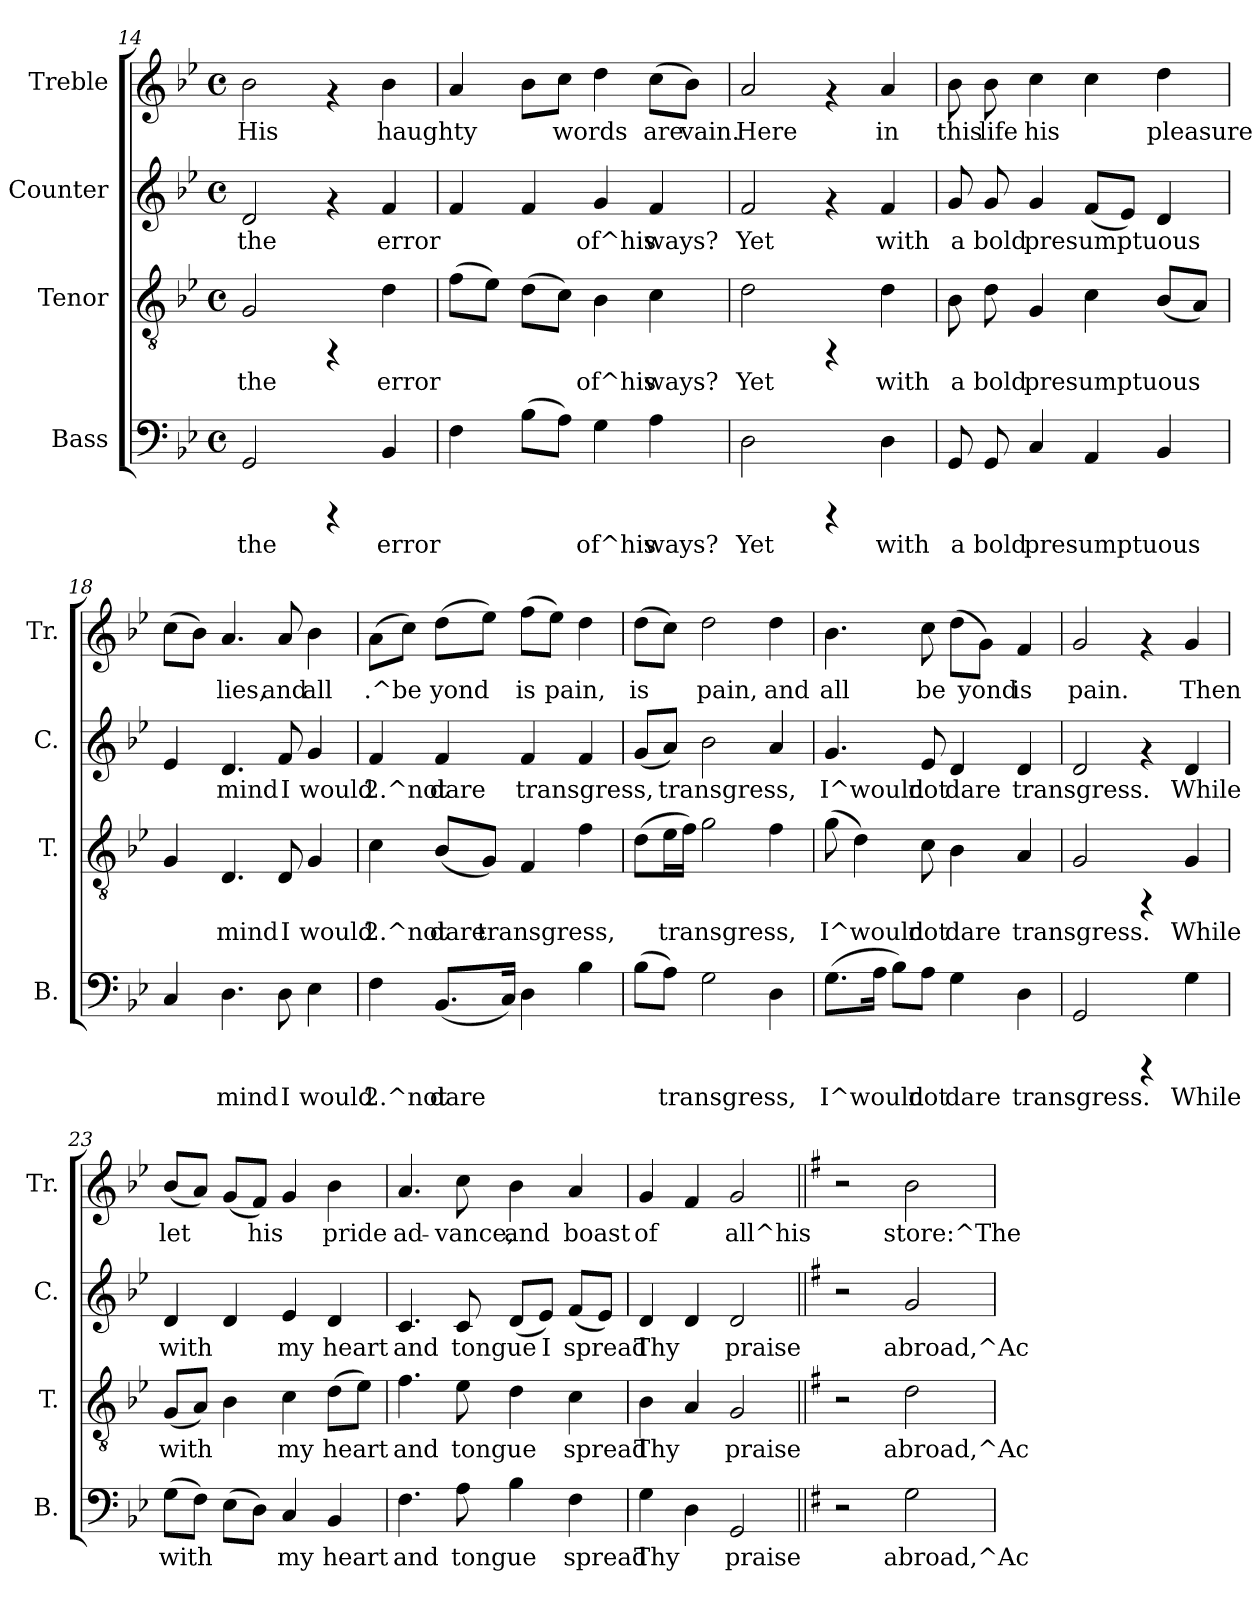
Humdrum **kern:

**kern	**text	**kern	**text	**kern	**text	**kern	**text
*part4	*part4	*part3	*part3	*part2	*part2	*part1	*part1
*staff4	*staff4	*staff3	*staff3	*staff2	*staff2	*staff1	*staff1
*I"Bass	*	*I"Tenor	*	*I"Counter	*	*I"Treble	*
*I'B.	*	*I'T.	*	*I'C.	*	*I'Tr.	*
*clefF4	*	*clefGv2	*	*clefG2	*	*clefG2	*
*k[b-e-]	*	*k[b-e-]	*	*k[b-e-]	*	*k[b-e-]	*
*B-:	*	*B-:	*	*B-:	*	*B-:	*
*M4/4	*	*M4/4	*	*M4/4	*	*M4/4	*
*met(c)	*	*met(c)	*	*met(c)	*	*met(c)	*
=14	=14	=14	=14	=14	=14	=14	=14
!	!LO:LY:a:rj	!	!LO:LY:a:rj	!	!LO:LY:b:rj	!	!LO:LY:b:rj
2GG/	the	2G/	the	2d/	the	2b-\	His
4rCCC	.	4rFF	.	4rf	.	4rf	.
!	!LO:LY:a:rj	!	!LO:LY:a:rj	!	!LO:LY:b:rj	!	!LO:LY:b:rj
4BB-/	error	4d\	error	4f/	error	4b-\	haughty
=15	=15	=15	=15	=15	=15	=15	=15
!	!LO:LY:a:rj	!	!LO:LY:a:rj	!	!LO:LY:b:rj	!	!LO:LY:b:rj
4F\	.	(>8f\L	.	4f/	.	4a>/	.
!	!	!	!LO:LY:a:rj	!	!	!	!
.	.	8e-\J)	.	.	.	.	.
!	!LO:LY:a:rj	!	!LO:LY:a:rj	!	!LO:LY:b:rj	!	!LO:LY:b:rj
(>8B-\L	.	(>8d\L	.	4f/	.	8b-\L	.
!	!LO:LY:a:rj	!	!LO:LY:a:rj	!	!	!	!LO:LY:b:rj
8A\J)	.	8c\J)	.	.	.	8cc\J	words
!	!LO:LY:a:rj	!	!LO:LY:a:rj	!	!LO:LY:b:rj	!	!LO:LY:b:rj
4G\	of^his	4B-\	of^his	4g/	of^his	4dd\	.
!	!LO:LY:a:rj	!	!LO:LY:a:rj	!	!LO:LY:b:rj	!	!LO:LY:b:rj
4A\	ways?	4c\	ways?	4f/	ways?	(>8cc\L	are
!	!	!	!	!	!	!	!LO:LY:b:rj
.	.	.	.	.	.	8b-\J)	vain.
=16	=16	=16	=16	=16	=16	=16	=16
!	!LO:LY:a:rj	!	!LO:LY:a:rj	!	!LO:LY:b:rj	!	!LO:LY:b:rj
2D\	Yet	2d\	Yet	2f/	Yet	2a/	Here
4rCCC	.	4rFF	.	4rf	.	4rf	.
!	!LO:LY:a:rj	!	!LO:LY:a:rj	!	!LO:LY:b:rj	!	!LO:LY:b:rj
4D\	with	4d\	with	4f/	with	4a/	in
=17	=17	=17	=17	=17	=17	=17	=17
!	!LO:LY:a:rj	!	!LO:LY:a:rj	!	!LO:LY:b:rj	!	!LO:LY:b:rj
8GG/	a	8B-\	a	8g/	a	8b-\	this
!	!LO:LY:a:rj	!	!LO:LY:a:rj	!	!LO:LY:b:rj	!	!LO:LY:b:rj
8GG/	bold	8d\	bold	8g/	bold	8b-\	life
!	!LO:LY:a:rj	!	!LO:LY:a:rj	!	!LO:LY:b:rj	!	!LO:LY:b:rj
4C/	presumptuous	4G/	presumptuous	4g/	presumptuous	4cc\	his
!	!LO:LY:a:rj	!	!LO:LY:a:rj	!	!LO:LY:b:rj	!	!LO:LY:b:rj
4AA/	.	4c\	.	(<8f/L	.	4cc\	.
!	!	!	!	!	!LO:LY:b:rj	!	!
.	.	.	.	8e-/J)	.	.	.
!	!LO:LY:a:rj	!	!LO:LY:a:rj	!	!LO:LY:b:rj	!	!LO:LY:b:rj
4BB-/	.	(<8B-/L	.	4d/	.	4dd\	pleasure
!	!	!	!LO:LY:a:rj	!	!	!	!
.	.	8A/J)	.	.	.	.	.
=18	=18	=18	=18	=18	=18	=18	=18
!	!LO:LY:a:rj	!	!LO:LY:a:rj	!	!LO:LY:b:rj	!	!LO:LY:b:rj
4C/	.	4G/	.	4e-/	.	(>8cc\L	.
!	!	!	!	!	!	!	!LO:LY:b:rj
.	.	.	.	.	.	8b-\J)	.
!	!LO:LY:a:rj	!	!LO:LY:a:rj	!	!LO:LY:b:rj	!	!LO:LY:b:rj
4.D\	mind	4.D/	mind	4.d/	mind	4.a/	lies,
!	!LO:LY:a:rj	!	!LO:LY:a:rj	!	!LO:LY:b:rj	!	!LO:LY:b:rj
8D\	I	8D/	I	8f/	I	8a/	and
!	!LO:LY:a:rj	!	!LO:LY:a:rj	!	!LO:LY:b:rj	!	!LO:LY:b:rj
4E-\	would	4G/	would	4g/	would	4b-\	all
!!LO:PB:g=z
=19	=19	=19	=19	=19	=19	=19	=19
!	!LO:LY:a:rj	!	!LO:LY:a:rj	!	!LO:LY:b:rj	!	!LO:LY:b:rj
4F\	2.^not	4c\	2.^not	4f/	2.^not	(>8a<\L	.^be-
!	!	!	!	!	!	!	!LO:LY:b:rj
.	.	.	.	.	.	8cc\J)	--
!	!LO:LY:a:rj	!	!LO:LY:a:rj	!	!LO:LY:b:rj	!	!LO:LY:b:rj
(<8.BB-/L	dare	(<8B-/L	dare	4f/	dare	(>8dd\L	-yond
!	!	!	!LO:LY:a:rj	!	!	!	!LO:LY:b:rj
.	.	8G/J)	transgress,	.	.	8ee-\J)	.
!	!LO:LY:a:rj	!	!	!	!	!	!
16C/J)	.	.	.	.	.	.	.
!	!LO:LY:a:rj	!	!LO:LY:a:rj	!	!LO:LY:b:rj	!	!LO:LY:b:rj
4D\	.	4F/	.	4f/	transgress,	(>8ff\L	is
!	!	!	!	!	!	!	!LO:LY:b:rj
.	.	.	.	.	.	8ee-\J)	pain,
!	!LO:LY:a:rj	!	!LO:LY:a:rj	!	!LO:LY:b:rj	!	!LO:LY:b:rj
4B-\	.	4f\	.	4f/	.	4dd\	.
=20	=20	=20	=20	=20	=20	=20	=20
!	!LO:LY:a:rj	!	!LO:LY:a:rj	!	!LO:LY:b:rj	!	!LO:LY:b:rj
(>8B-\L	.	(>8d\L	.	(<8g/L	.	(>8dd\L	is
!	!LO:LY:a:rj	!	!LO:LY:a:rj	!	!LO:LY:b:rj	!	!LO:LY:b:rj
8A\J)	transgress,	16e-\	transgress,	8a/J)	transgress,	8cc\J)	.
!	!	!	!LO:LY:a:rj	!	!	!	!
.	.	16f\J)	.	.	.	.	.
!	!LO:LY:a:rj	!	!LO:LY:a:rj	!	!LO:LY:b:rj	!	!LO:LY:b:rj
2G\	.	2g\	.	2b-\	.	2dd\	pain,
!	!LO:LY:a:rj	!	!LO:LY:a:rj	!	!LO:LY:b:rj	!	!LO:LY:b:rj
4D\	.	4f\	.	4a/	.	4dd\	and
=21	=21	=21	=21	=21	=21	=21	=21
!	!LO:LY:a:rj	!	!LO:LY:a:rj	!	!LO:LY:b:rj	!	!LO:LY:b:rj
(>8.G\L	I^would	(>8g\	I^would	4.g/	I^would	4.b-\	all
!	!	!	!LO:LY:a:rj	!	!	!	!
.	.	4d\)	.	.	.	.	.
!	!LO:LY:a:rj	!	!	!	!	!	!
16A\J	.	.	.	.	.	.	.
!	!LO:LY:a:rj	!	!	!	!	!	!
8B-\L)	.	.	.	.	.	.	.
!	!LO:LY:a:rj	!	!LO:LY:a:rj	!	!LO:LY:b:rj	!	!LO:LY:b:rj
8A\J	not	8c\	not	8e-/	not	8cc\	be-
!	!LO:LY:a:rj	!	!LO:LY:a:rj	!	!LO:LY:b:rj	!	!LO:LY:b:rj
4G\	dare	4B-\	dare	4d/	dare	(>8dd\L	--
!	!	!	!	!	!	!	!LO:LY:b:rj
.	.	.	.	.	.	8g\J)	-yond
!	!LO:LY:a:rj	!	!LO:LY:a:rj	!	!LO:LY:b:rj	!	!LO:LY:b:rj
4D\	transgress.	4A/	transgress.	4d/	transgress.	4f/	is
=22	=22	=22	=22	=22	=22	=22	=22
!	!LO:LY:a:rj	!	!LO:LY:a:rj	!	!LO:LY:b:rj	!	!LO:LY:b:rj
2GG/	.	2G/	.	2d/	.	2g/	pain.
4rCCC	.	4rFF	.	4rf	.	4rf	.
!	!LO:LY:a:rj	!	!LO:LY:a:rj	!	!LO:LY:b:rj	!	!LO:LY:b:rj
4G\	While	4G/	While	4d/	While	4g/	Then
=23	=23	=23	=23	=23	=23	=23	=23
!	!LO:LY:a:rj	!	!LO:LY:a:rj	!	!LO:LY:b:rj	!	!LO:LY:b:rj
(>8G\L	with	(<8G/L	with	4d/	with	(<8b-/L	let
!	!LO:LY:a:rj	!	!LO:LY:a:rj	!	!	!	!LO:LY:b:rj
8F\J)	.	8A/J)	.	.	.	8a/J)	.
!	!LO:LY:a:rj	!	!LO:LY:a:rj	!	!LO:LY:b:rj	!	!LO:LY:b:rj
(>8E-\L	.	4B-\	.	4d/	.	(<8g/L	.
!	!LO:LY:a:rj	!	!	!	!	!	!LO:LY:b:rj
8D\J)	.	.	.	.	.	8f/J)	his
!	!LO:LY:a:rj	!	!LO:LY:a:rj	!	!LO:LY:b:rj	!	!LO:LY:b:rj
4C/	my	4c\	my	4e-/	my	4g/	.
!	!LO:LY:a:rj	!	!LO:LY:a:rj	!	!LO:LY:b:rj	!	!LO:LY:b:rj
4BB-/	heart	(>8d\L	heart	4d/	heart	4b-\	pride
!	!	!	!LO:LY:a:rj	!	!	!	!
.	.	8e-\J)	.	.	.	.	.
=24	=24	=24	=24	=24	=24	=24	=24
!	!LO:LY:a:rj	!	!LO:LY:a:rj	!	!LO:LY:b:rj	!	!LO:LY:b:rj
4.F\	and	4.f\	and	4.c/	and	4.a/	ad-
!	!LO:LY:a:rj	!	!LO:LY:a:rj	!	!LO:LY:b:rj	!	!LO:LY:b:rj
8A\	tongue	8e-\	tongue	8c/	tongue	8cc\	-vance,
!	!LO:LY:a:rj	!	!LO:LY:a:rj	!	!LO:LY:b:rj	!	!LO:LY:b:rj
4B-\	.	4d\	.	(<8d/L	.	4b-\	and
!	!	!	!	!	!LO:LY:b:rj	!	!
.	.	.	.	8e-/J)	I	.	.
!	!LO:LY:a:rj	!	!LO:LY:a:rj	!	!LO:LY:b:rj	!	!LO:LY:b:rj
4F\	spread	4c\	spread	(<8f/L	spread	4a/	boast
!	!	!	!	!	!LO:LY:b:rj	!	!
.	.	.	.	8e-/J)	.	.	.
=25	=25	=25	=25	=25	=25	=25	=25
!	!LO:LY:a:rj	!	!LO:LY:a:rj	!	!LO:LY:b:rj	!	!LO:LY:b:rj
4G\	Thy	4B-\	Thy	4d/	Thy	4g/	of
!	!LO:LY:a:rj	!	!LO:LY:a:rj	!	!LO:LY:b:rj	!	!LO:LY:b:rj
4D\	.	4A/	.	4d/	.	4f/	.
!	!LO:LY:a:rj	!	!LO:LY:a:rj	!	!LO:LY:b:rj	!	!LO:LY:b:rj
2GG/	praise	2G/	praise	2d/	praise	2g/	all^his
=26||	=26||	=26||	=26||	=26||	=26||	=26||	=26||
*k[f#]	*	*k[f#]	*	*k[f#]	*	*k[f#]	*
*G:	*	*G:	*	*G:	*	*G:	*
2r	.	2r	.	2r	.	2r	.
!	!LO:LY:a:rj	!	!LO:LY:a:rj	!	!LO:LY:b:rj	!	!LO:LY:b:rj
2G\	abroad,^Ac-	2d\	abroad,^Ac-	2g/	abroad,^Ac-	2b\	store:^The
=	=	=	=	=	=	=	=
*-	*-	*-	*-	*-	*-	*-	*-
